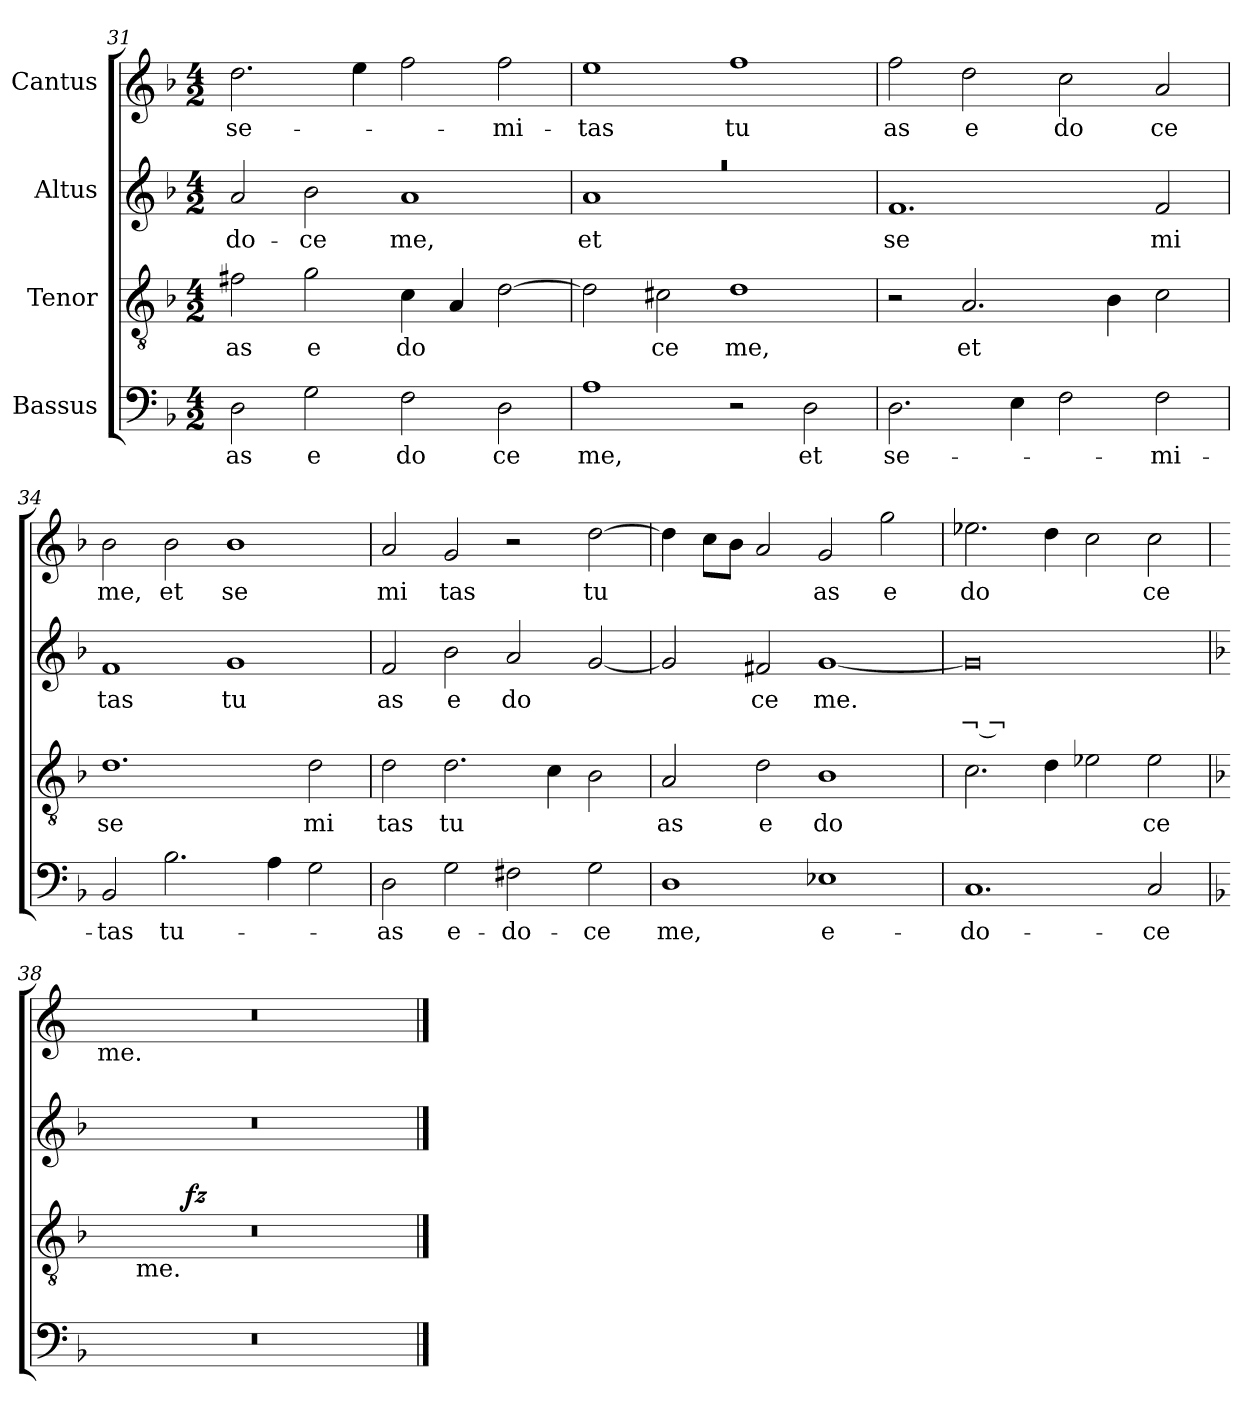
**kern	**text	**kern	**text	**dynam	**kern	**text	**text	**kern	**text
*part4	*part4	*part3	*part3	*part3	*part2	*part2	*part2	*part1	*part1
*staff4	*staff4	*staff3	*staff3	*staff3	*staff2	*staff2	*staff2	*staff1	*staff1
*I"Bassus	*	*I"Tenor	*	*	*I"Altus	*	*	*I"Cantus	*
*clefF4	*	*clefGv2	*	*	*clefG2	*	*	*clefG2	*
*k[b-]	*	*k[b-]	*	*	*k[b-]	*	*	*k[b-]	*
*F:	*	*F:	*	*	*F:	*	*	*F:	*
*M4/2	*	*M4/2	*	*	*M4/2	*	*	*M4/2	*
=31	=31	=31	=31	=31	=31	=31	=31	=31	=31
!	!LO:LY:b	!	!LO:LY:b	!	!	!LO:LY:b	!	!	!LO:LY:b
2D\	as	2f#X\	as	.	2a/	-do-	.	2.dd\	se-
!	!LO:LY:b	!	!LO:LY:b	!	!	!LO:LY:b	!	!	!
2G\	e	2g\	e	.	2b-\	-ce	.	.	.
.	.	.	.	.	.	.	.	4ee\	.
!	!LO:LY:b	!	!LO:LY:b	!	!	!LO:LY:b	!	!	!
2F\	do	4c\	do	.	1a	me,	.	2ff\	.
.	.	4A/	.	.	.	.	.	.	.
!	!LO:LY:b	!	!	!	!	!	!	!	!LO:LY:b
2D\	ce	[<2d\	.	.	.	.	.	2ff\	-mi-
!!LO:LB:g=z
=32	=32	=32	=32	=32	=32	=32	=32	=32	=32
!	!LO:LY:b	!	!	!	!LO:N:vis=1	!LO:LY:b	!	!	!LO:LY:b
*	*	*	*	*	*^	*	*	*	*
1A	me,	2d\]	.	.	0raa	1a	et	.	1ee	-tas
!	!	!	!LO:LY:b	!	!	!	!	!	!	!
.	.	2c#\	ce	.	.	.	.	.	.	.
!	!	!	!LO:LY:b	!	!	!	!	!	!	!LO:LY:b
2r	.	1d	me,	.	.	1ryy	.	.	1ff	tu
!	!LO:LY:b	!	!	!	!	!	!	!	!	!
2D\	et	.	.	.	.	.	.	.	.	.
*	*	*	*	*	*v	*v	*	*	*	*
=33	=33	=33	=33	=33	=33	=33	=33	=33	=33
!	!LO:LY:b	!	!	!	!	!LO:LY:b	!	!	!LO:LY:b
2.D\	se-	2r	.	.	1.f	se	.	2ff\	as
!	!	!	!LO:LY:b	!	!	!	!	!	!LO:LY:b
.	.	2.A/	et	.	.	.	.	2dd\	e
4E\	.	.	.	.	.	.	.	.	.
!	!	!	!	!	!	!	!	!	!LO:LY:b
2F\	.	.	.	.	.	.	.	2cc\	do
.	.	4B-\	.	.	.	.	.	.	.
!	!LO:LY:b	!	!	!	!	!LO:LY:b	!	!	!LO:LY:b
2F\	-mi-	2c\	.	.	2f/	mi	.	2a/	ce
=34	=34	=34	=34	=34	=34	=34	=34	=34	=34
!	!LO:LY:b	!	!LO:LY:b	!	!	!LO:LY:b	!	!	!LO:LY:b
2BB-/	-tas	1.d	se	.	1f	tas	.	2b-\	me,
!	!LO:LY:b	!	!	!	!	!	!	!	!LO:LY:b
2.B-\	tu-	.	.	.	.	.	.	2b-\	et
!	!	!	!	!	!	!LO:LY:b	!	!	!LO:LY:b
.	.	.	.	.	1g	tu	.	1b-	se
4A\	.	.	.	.	.	.	.	.	.
!	!	!	!LO:LY:b	!	!	!	!	!	!
2G\	.	2d\	mi	.	.	.	.	.	.
=35	=35	=35	=35	=35	=35	=35	=35	=35	=35
!	!LO:LY:b	!	!LO:LY:b	!	!	!LO:LY:b	!	!	!LO:LY:b
2D\	-as	2d\	tas	.	2f/	as	.	2a/	mi
!	!LO:LY:b	!	!LO:LY:b	!	!	!LO:LY:b	!	!	!LO:LY:b
2G\	e-	2.d\	tu	.	2b-\	e	.	2g/	tas
!	!LO:LY:b	!	!	!	!	!LO:LY:b	!	!	!
2F#X\	-do-	.	.	.	2a/	do	.	2r	.
.	.	4c\	.	.	.	.	.	.	.
!	!LO:LY:b	!	!	!	!	!	!	!	!LO:LY:b
2G\	-ce	2B-\	.	.	[<2g/	.	.	[>2dd\	tu
=36	=36	=36	=36	=36	=36	=36	=36	=36	=36
!	!LO:LY:b	!	!LO:LY:b	!	!	!	!	!	!
1D	me,	2A/	as	.	2g/]	.	.	4dd\]	.
.	.	.	.	.	.	.	.	8cc\L	.
.	.	.	.	.	.	.	.	8b-\J	.
!	!	!	!LO:LY:b	!	!	!LO:LY:b	!	!	!
.	.	2d\	e	.	2f#/	ce	.	2a/	.
!	!LO:LY:b	!	!LO:LY:b	!	!	!LO:LY:b	!	!	!LO:LY:b
1E-X	e-	1B-	do	.	[<1g	me.	.	2g/	as
!	!	!	!	!	!	!	!	!	!LO:LY:b
.	.	.	.	.	.	.	.	2gg\	e
=37	=37	=37	=37	=37	=37	=37	=37	=37	=37
!	!LO:LY:b	!	!	!	!	!	!LO:LY:b	!	!LO:LY:b
1.C	-do-	2.c\	.	.	0g]	.	¬ ¬	2.ee-X\	do
.	.	4d\	.	.	.	.	.	4dd\	.
.	.	2e-X\	.	.	.	.	.	2cc\	.
!	!LO:LY:b	!	!LO:LY:b	!	!	!	!	!	!LO:LY:b
2C/	-ce	2e-\	ce	.	.	.	.	2cc\	ce
=38	=38	=38	=38	=38	=38	=38	=38	=38	=38
*	*	*	*	*	*	*	*	*k[]	*
*	*	*	*	*	*	*	*	*C:	*
*	*	*^	*	*	*	*	*	*	*
!	!	!	!	!	!	!	!	!	!LO:TX:b:t=me.	!
*	*	*	*^	*	*	*	*	*	*	*
0r	.	0r	4ryy	8..ryy	.	.	0r	.	.	0r	.
!	!	!	!	!LO:TX:b:t=me.	!	!	!	!	!	!	!
.	.	.	.	1ryy	.	.	.	.	.	.	.
.	.	.	8ryy	.	.	.	.	.	.	.	.
.	.	.	32ryy	.	.	.	.	.	.	.	.
!	!	!	!	!	!	!LO:DY:a	!	!	!	!	!
.	.	.	1ryy	.	.	fz	.	.	.	.	.
.	.	.	.	2ryy	.	.	.	.	.	.	.
.	.	.	2ryy	.	.	.	.	.	.	.	.
.	.	.	.	4ryy	.	.	.	.	.	.	.
.	.	.	16.ryy	.	.	.	.	.	.	.	.
.	.	.	.	32ryy	.	.	.	.	.	.	.
*	*	*v	*v	*v	*	*	*	*	*	*	*
==	==	==	==	==	==	==	==	==	==
*-	*-	*-	*-	*-	*-	*-	*-	*-	*-
